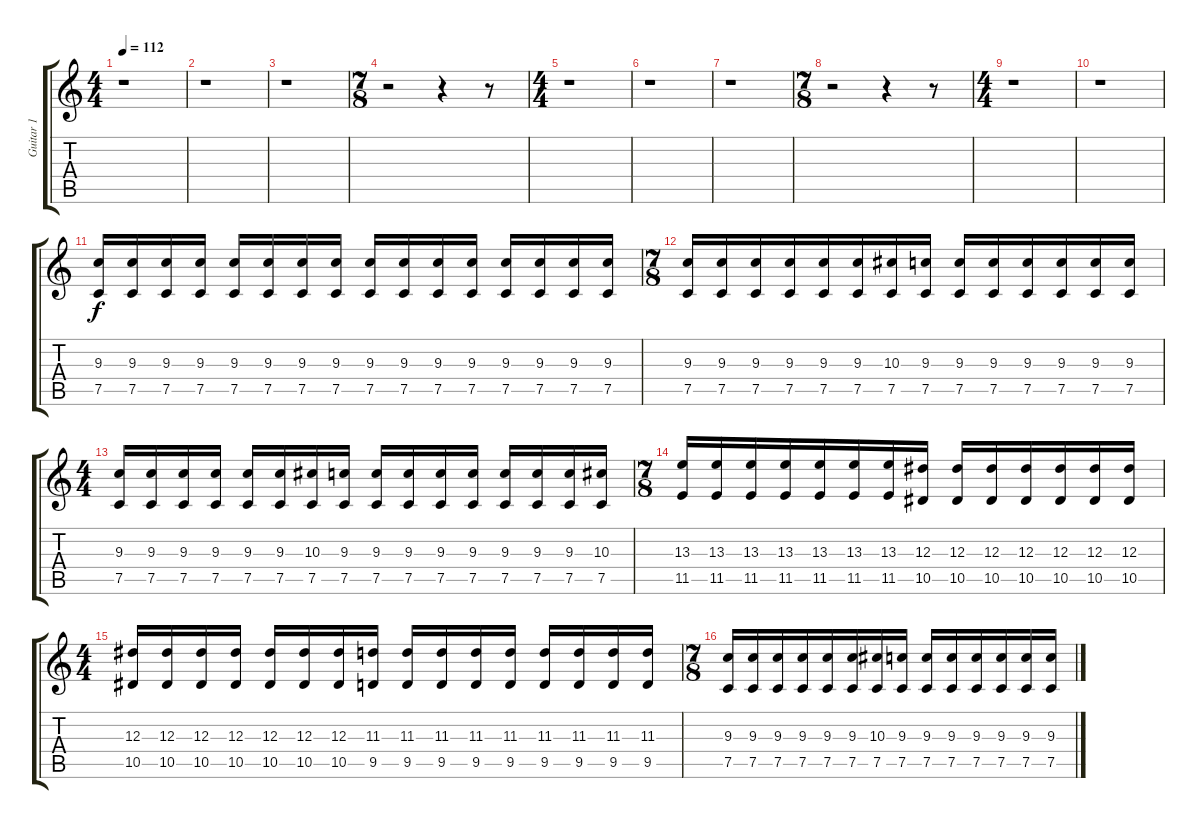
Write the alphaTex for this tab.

\track ("Guitar 1" "Guitar 1") {instrument distortionguitar}
\staff {score tabs}
\tuning (C4 G3 Eb3 Bb2 F2 C2) {hide}
\ts (4 4)
\tempo 112
\clef g2
\ks c
r.1{dy f instrument distortionguitar} |
r.1 |
r.1 |
\ts (7 8)
r.2 r.4 r.8 |
\ts (4 4)
r.1 |
r.1 |
r.1 |
\ts (7 8)
r.2 r.4 r.8 |
\ts (4 4)
r.1 |
r.1 |
(9.3 7.5).16 (9.3 7.5).16 (9.3 7.5).16 (9.3 7.5).16 (9.3 7.5).16 (9.3 7.5).16 (9.3 7.5).16 (9.3 7.5).16 (9.3 7.5).16 (9.3 7.5).16 (9.3 7.5).16 (9.3 7.5).16 (9.3 7.5).16 (9.3 7.5).16 (9.3 7.5).16 (9.3 7.5).16 |
\ts (7 8)
(9.3 7.5).16 (9.3 7.5).16 (9.3 7.5).16 (9.3 7.5).16 (9.3 7.5).16 (9.3 7.5).16 (10.3 7.5).16 (9.3 7.5).16 (9.3 7.5).16 (9.3 7.5).16 (9.3 7.5).16 (9.3 7.5).16 (9.3 7.5).16 (9.3 7.5).16 |
\ts (4 4)
(9.3 7.5).16 (9.3 7.5).16 (9.3 7.5).16 (9.3 7.5).16 (9.3 7.5).16 (9.3 7.5).16 (10.3 7.5).16 (9.3 7.5).16 (9.3 7.5).16 (9.3 7.5).16 (9.3 7.5).16 (9.3 7.5).16 (9.3 7.5).16 (9.3 7.5).16 (9.3 7.5).16 (10.3 7.5).16 |
\ts (7 8)
(13.3 11.5).16 (13.3 11.5).16 (13.3 11.5).16 (13.3 11.5).16 (13.3 11.5).16 (13.3 11.5).16 (13.3 11.5).16 (12.3 10.5).16 (12.3 10.5).16 (12.3 10.5).16 (12.3 10.5).16 (12.3 10.5).16 (12.3 10.5).16 (12.3 10.5).16 |
\ts (4 4)
(12.3 10.5).16 (12.3 10.5).16 (12.3 10.5).16 (12.3 10.5).16 (12.3 10.5).16 (12.3 10.5).16 (12.3 10.5).16 (11.3 9.5).16 (11.3 9.5).16 (11.3 9.5).16 (11.3 9.5).16 (11.3 9.5).16 (11.3 9.5).16 (11.3 9.5).16 (11.3 9.5).16 (11.3 9.5).16 |
\ts (7 8)
(9.3 7.5).16 (9.3 7.5).16 (9.3 7.5).16 (9.3 7.5).16 (9.3 7.5).16 (9.3 7.5).16 (10.3 7.5).16 (9.3 7.5).16 (9.3 7.5).16 (9.3 7.5).16 (9.3 7.5).16 (9.3 7.5).16 (9.3 7.5).16 (9.3 7.5).16
